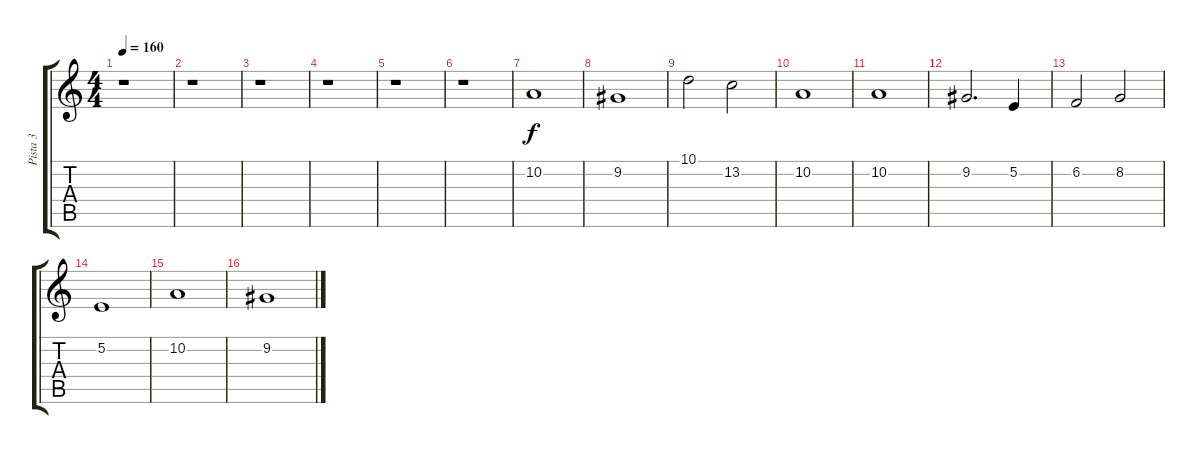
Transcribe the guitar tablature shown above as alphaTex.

\track ("Pista 3" "Pista 3") {instrument pad2warm}
\staff {score tabs}
\tuning (E4 B3 G3 D3 A2 E2) {hide}
\ts (4 4)
\tempo 160
\clef g2
\ks c
r.1{dy f} |
r.1 |
r.1 |
r.1 |
r.1 |
r.1 |
10.2.1 |
9.2.1 |
10.1.2 13.2.2 |
10.2.1 |
10.2.1 |
9.2.2{d} 5.2.4 |
6.2.2 8.2.2 |
5.2.1 |
10.2.1 |
9.2.1
